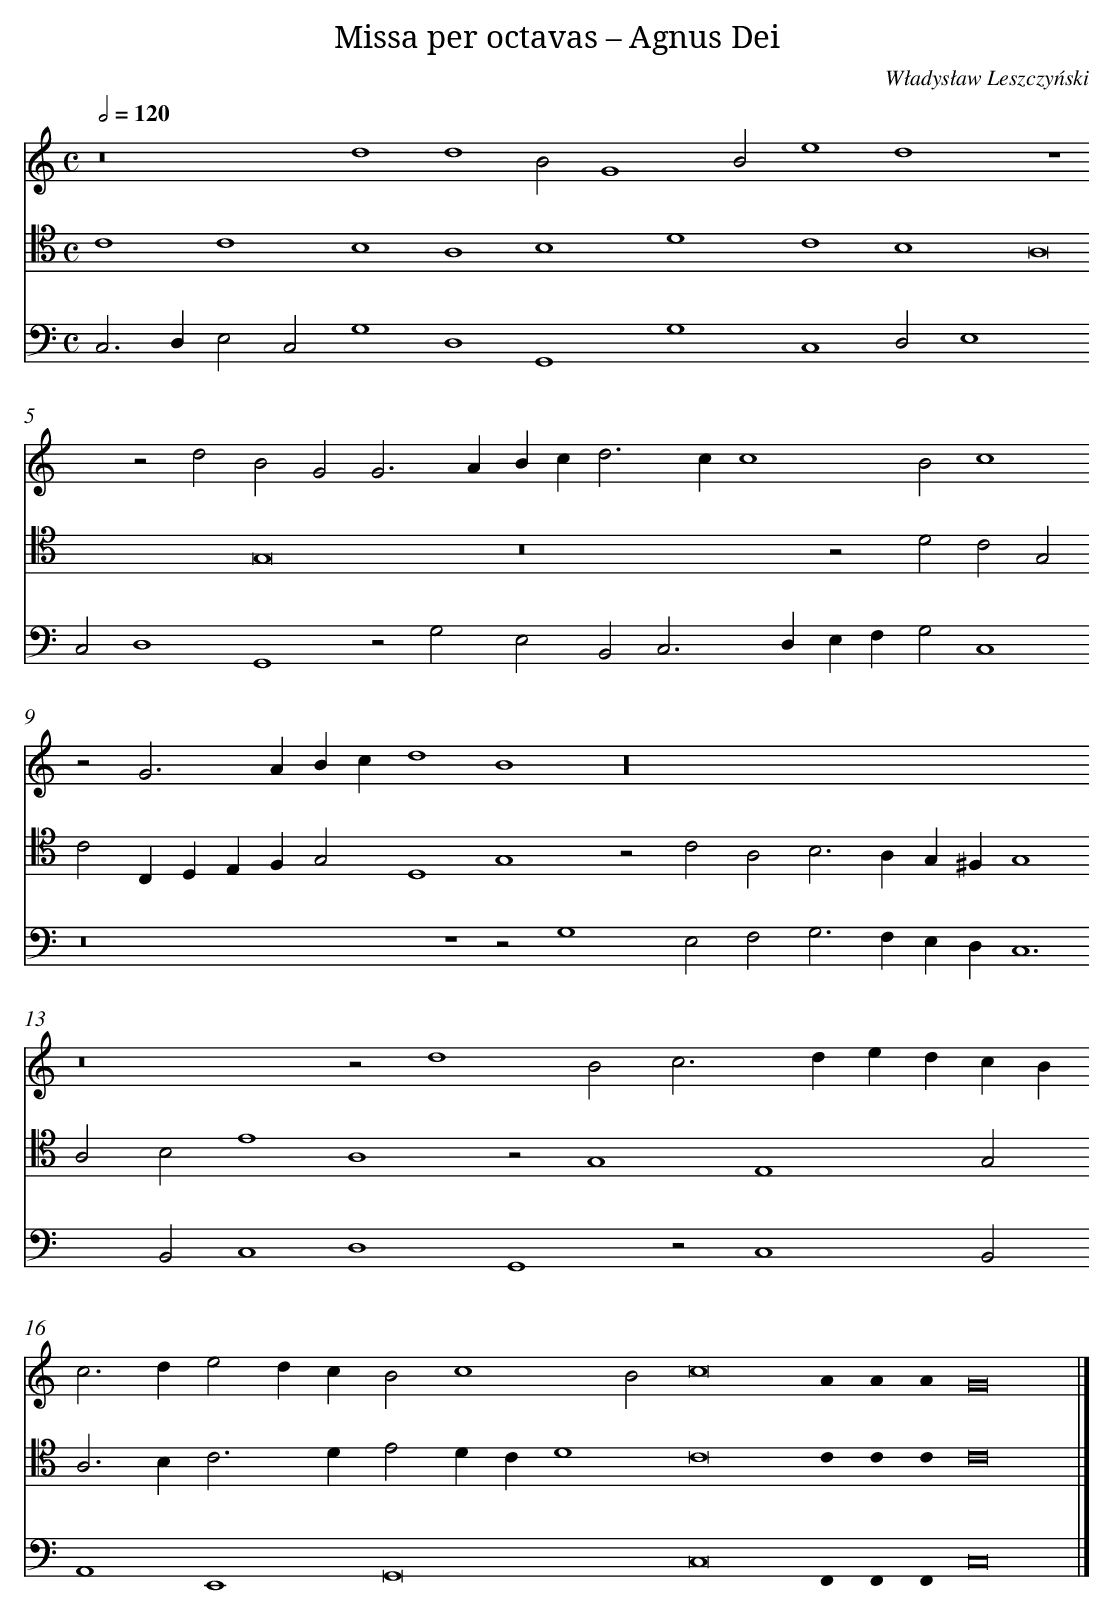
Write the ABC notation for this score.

X:1
T: Missa per octavas – Agnus Dei
C: Władysław Leszczyński
L: 1/4
M: C
Q: 1/2=120
V: 1
V: 2 clef=tenor
V: 3 clef=bass
K: C
[V:1] z8 [|]
[V:2] C4C4 [|]
[V:3] C,2>D,2E,2C,2 [|]
[V:1] d4d4 [|]
[V:2] B,4A,4 [|]
[V:3] G,4D,4 [|]
[V:1] B2G4B2 [|]
[V:2] B,4D4 [|]
[V:3] G,,4G,4 [|]
[V:1] e4d4 [|]
[V:2] C4B,4 [|]
[V:3] C,4D,2E,4 [|]
[V:1] z4z2d2 [|]
[V:2] A,8 [|]
[V:3] C,2D,4 [|]
[V:1] B2G2G3A [|]
[V:2] G,8 [|]
[V:3] G,,4z2G,2 [|]
[V:1] Bc2<d2cc4 [|]
[V:2] z8 [|]
[V:3] E,2B,,2C,3D, [|]
[V:1] B2c4 [|]
[V:2] z2D2C2G,2 [|]
[V:3] E,F,G,2C,4 [|]
[V:1] z2G2>A2Bc [|]
[V:2] C2C,D,E,F,G,2 [|]
[V:3] z8 [|]
[V:1] d4B4 [|]
[V:2] D,4G,4 [|]
[V:3] z4z2G,4 [|]
[V:1] z16 [|]
[V:2] z2C2A,2B,3 [|]
[V:3] E,2F,2G,3 [|]
[V:1]  [|]
[V:2] A,G,^F,G,4 [|]
[V:3] F,E,D,C,6 [|]
[V:1] z8 [|]
[V:2] A,2B,2E4 [|]
[V:3] B,,2C,4 [|]
[V:1] z2d4B2 [|]
[V:2] A,4z2G,4 [|]
[V:3] D,4G,,4 [|]
[V:1] c2>d2edcB [|]
[V:2] E,4G,2 [|]
[V:3] z2C,4B,,2 [|]
[V:1] c2>d2e2dc [|]
[V:2] A,2>B,2C3D [|]
[V:3] A,,4E,,4 [|]
[V:1] B2c4B2 [|]
[V:2] E2DCD4 [|]
[V:3] G,,8 [|]
[V:1] c8 [|]
[V:2] C8 [|]
[V:3] C,8 [|]
[V:1] A0A0A0G8 |]
[V:2] C0C0C0C8 |]
[V:3] F,,0F,,0F,,0C,8 |]
